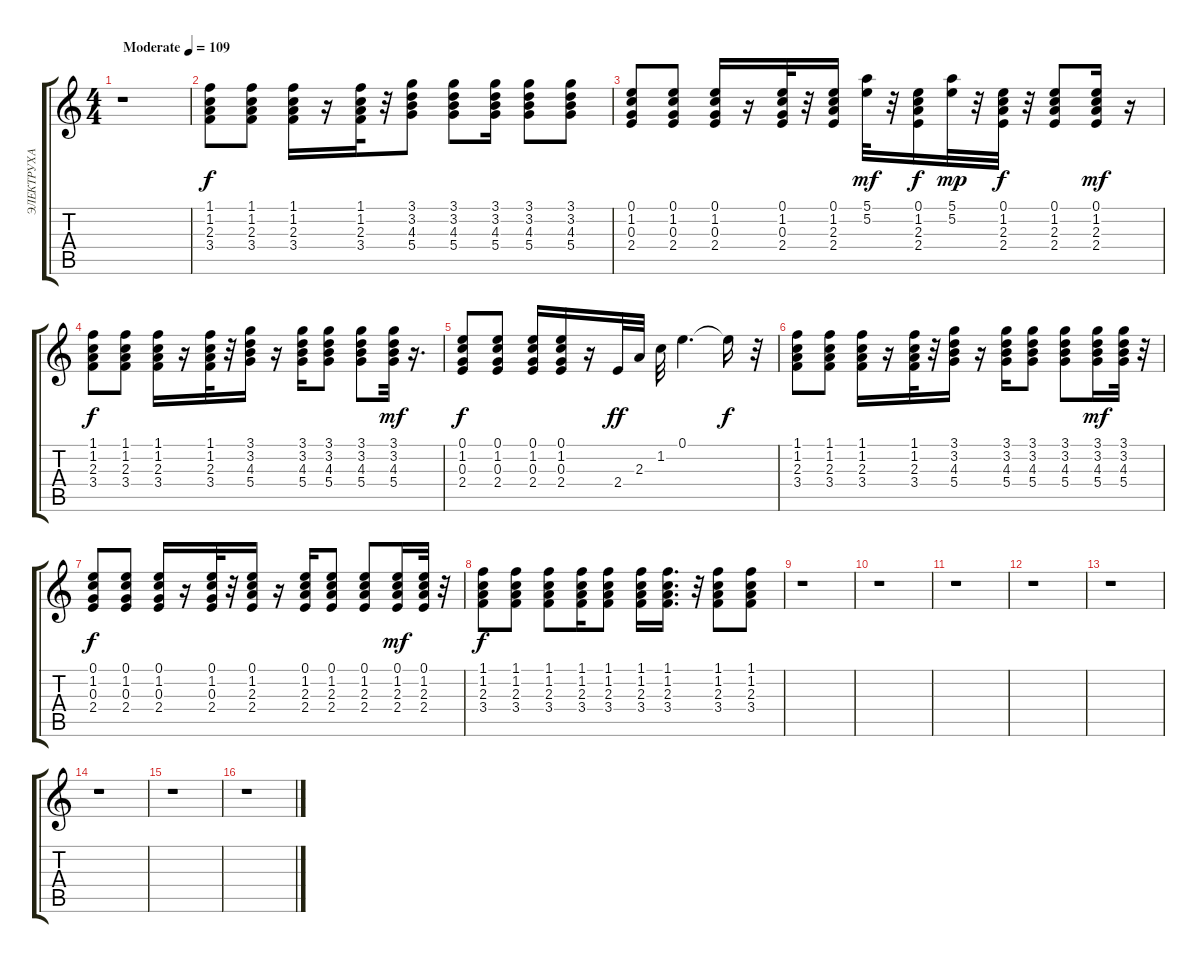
\track ("ЭЛЕКТРУХА" "ЭЛЕКТРУХА") {instrument electricguitarclean}
\staff {score tabs}
\tuning (E4 B3 G3 D3 A2 E2) {hide}
\ts (4 4)
\tempo (109 "Moderate")
\clef g2
\ks c
r.1{dy f instrument electricguitarclean} |
(1.1 1.2 2.3 3.4).8 (1.1 1.2 2.3 3.4).8 (1.1 1.2 2.3 3.4).16 r.16 (1.1 1.2 2.3 3.4).32 r.32 (3.1 3.2 4.3 5.4).8 (3.1 3.2 4.3 5.4).8 (3.1 3.2 4.3 5.4).16 (3.1 3.2 4.3 5.4).8 (3.1 3.2 4.3 5.4).8 |
(0.1 1.2 0.3 2.4).8 (0.1 1.2 0.3 2.4).8 (0.1 1.2 0.3 2.4).16 r.16 (0.1 1.2 0.3 2.4).32 r.32 (0.1 1.2 2.3 2.4).16 (5.1 5.2).32{dy mf} r.32 (0.1 1.2 2.3 2.4).16{dy f} (5.1 5.2).32{dy mp} r.32 (0.1 1.2 2.3 2.4).32{dy f} r.32 (0.1 1.2 2.3 2.4).8 (0.1 1.2 2.3 2.4).16{dy mf} r.16 |
(1.1 1.2 2.3 3.4).8{dy f} (1.1 1.2 2.3 3.4).8 (1.1 1.2 2.3 3.4).16 r.16 (1.1 1.2 2.3 3.4).32 r.32 (3.1 3.2 4.3 5.4).16 r.16 (3.1 3.2 4.3 5.4).16 (3.1 3.2 4.3 5.4).8 (3.1 3.2 4.3 5.4).8 (3.1 3.2 4.3 5.4).32{dy mf} r.16{d} |
(0.1 1.2 0.3 2.4).8{dy f} (0.1 1.2 0.3 2.4).8 (0.1 1.2 0.3 2.4).16 (0.1 1.2 0.3 2.4).16 r.16 2.4.32{dy ff} 2.3.32 1.2.32 0.1.4{d} 0.1{t}.16{dy f} r.32 |
(1.1 1.2 2.3 3.4).8 (1.1 1.2 2.3 3.4).8 (1.1 1.2 2.3 3.4).16 r.16 (1.1 1.2 2.3 3.4).32 r.32 (3.1 3.2 4.3 5.4).16 r.16 (3.1 3.2 4.3 5.4).16 (3.1 3.2 4.3 5.4).8 (3.1 3.2 4.3 5.4).8 (3.1 3.2 4.3 5.4).16{dy mf} (3.1 3.2 4.3 5.4).32 r.32 |
(0.1 1.2 0.3 2.4).8{dy f} (0.1 1.2 0.3 2.4).8 (0.1 1.2 0.3 2.4).16 r.16 (0.1 1.2 0.3 2.4).32 r.32 (0.1 1.2 2.3 2.4).16 r.16 (0.1 1.2 2.3 2.4).16 (0.1 1.2 2.3 2.4).8 (0.1 1.2 2.3 2.4).8 (0.1 1.2 2.3 2.4).16{dy mf} (0.1 1.2 2.3 2.4).32 r.32 |
(1.1 1.2 2.3 3.4).8{dy f} (1.1 1.2 2.3 3.4).8 (1.1 1.2 2.3 3.4).8 (1.1 1.2 2.3 3.4).16 (1.1 1.2 2.3 3.4).8 (1.1 1.2 2.3 3.4).16 (1.1 1.2 2.3 3.4).16{d} r.32 (1.1 1.2 2.3 3.4).8 (1.1 1.2 2.3 3.4).8 |
r.1 |
r.1 |
r.1 |
r.1 |
r.1 |
r.1 |
r.1 |
r.1
